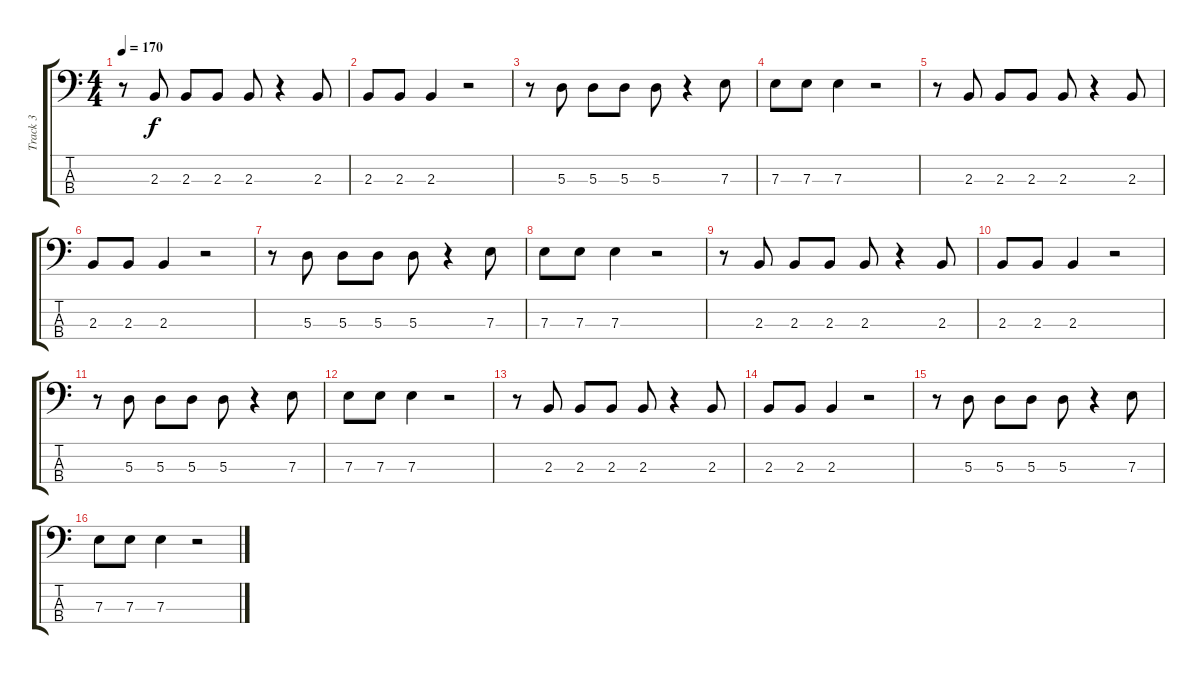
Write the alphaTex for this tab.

\track ("Track 3" "Track 3") {instrument electricbasspick}
\staff {score tabs}
\tuning (G2 D2 A1 E1) {hide}
\ts (4 4)
\tempo 170
\clef f4
\ks c
r.8{dy f} 2.3.8 2.3.8 2.3.8 2.3.8 r.4 2.3.8 |
2.3.8 2.3.8 2.3.4 r.2 |
r.8 5.3.8 5.3.8 5.3.8 5.3.8 r.4 7.3.8 |
7.3.8 7.3.8 7.3.4 r.2 |
r.8 2.3.8 2.3.8 2.3.8 2.3.8 r.4 2.3.8 |
2.3.8 2.3.8 2.3.4 r.2 |
r.8 5.3.8 5.3.8 5.3.8 5.3.8 r.4 7.3.8 |
7.3.8 7.3.8 7.3.4 r.2 |
r.8 2.3.8 2.3.8 2.3.8 2.3.8 r.4 2.3.8 |
2.3.8 2.3.8 2.3.4 r.2 |
r.8 5.3.8 5.3.8 5.3.8 5.3.8 r.4 7.3.8 |
7.3.8 7.3.8 7.3.4 r.2 |
r.8 2.3.8 2.3.8 2.3.8 2.3.8 r.4 2.3.8 |
2.3.8 2.3.8 2.3.4 r.2 |
r.8 5.3.8 5.3.8 5.3.8 5.3.8 r.4 7.3.8 |
7.3.8 7.3.8 7.3.4 r.2
